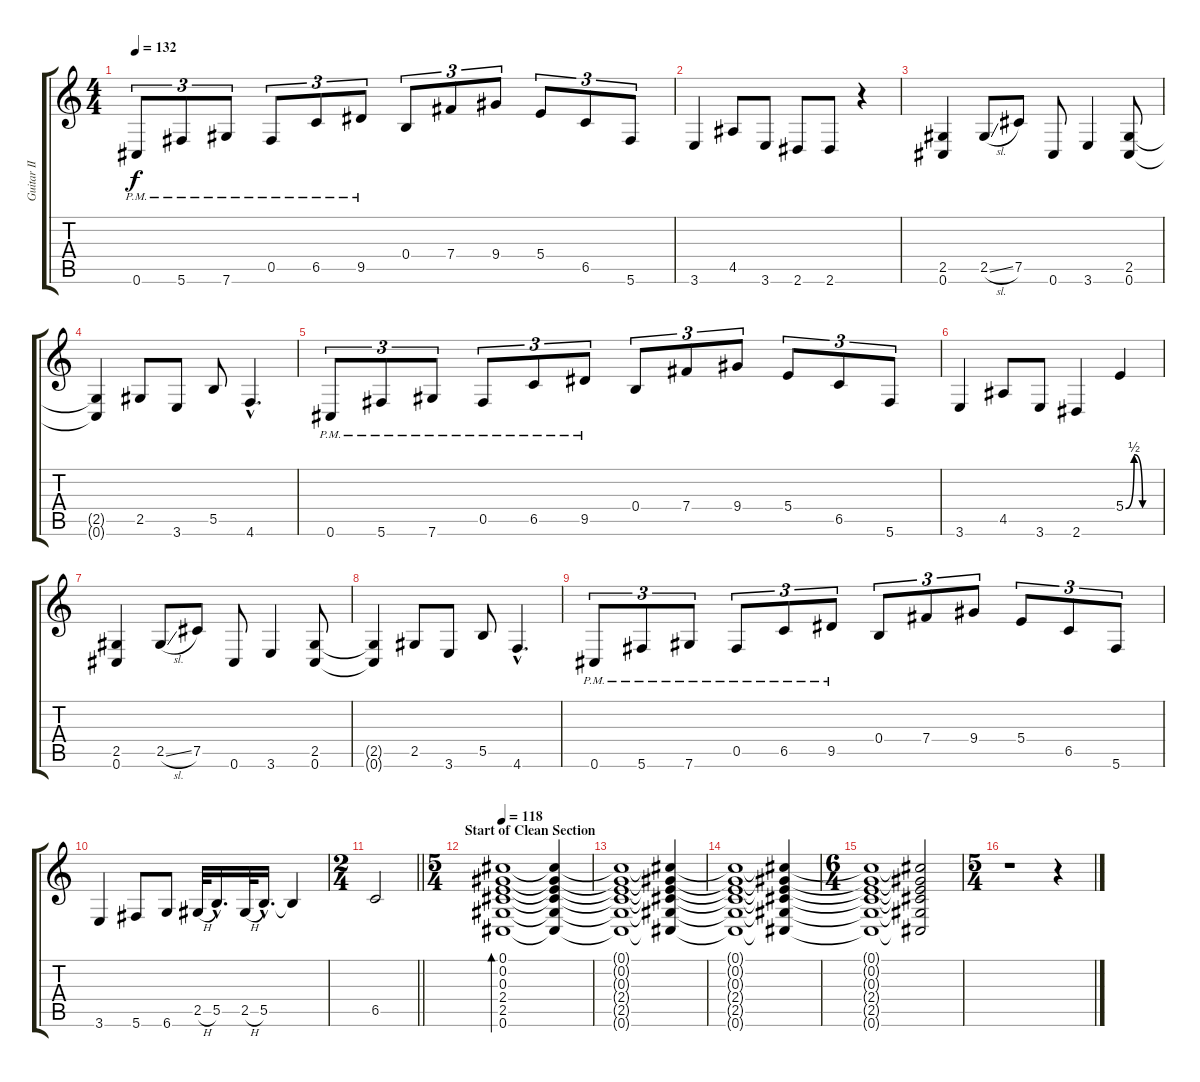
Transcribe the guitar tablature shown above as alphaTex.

\track ("Guitar II" "Guitar II") {instrument distortionguitar}
\staff {score tabs}
\tuning (Db4 Ab3 E3 B2 Gb2 Db2) {hide}
\ts (4 4)
\tempo 132
\clef g2
\ks c
0.6{pm}.8{tu (3 2) dy f} 5.6{pm}.8{tu (3 2)} 7.6{pm}.8{tu (3 2)} 0.5{pm}.8{tu (3 2)} 6.5{pm}.8{tu (3 2)} 9.5{pm}.8{tu (3 2)} 0.4.8{tu (3 2)} 7.4.8{tu (3 2)} 9.4.8{tu (3 2)} 5.4.8{tu (3 2)} 6.5.8{tu (3 2)} 5.6.8{tu (3 2)} |
3.6.4 4.5.8 3.6.8 2.6.8 2.6.8 r.4 |
(2.5 0.6).4 2.5{sl}.8 7.5.8 0.6.8 3.6.4 (2.5 0.6).8 |
(2.5{t} 0.6{t}).4 2.5.8 3.6.8 5.5.8 4.6{hac}.4{d} |
0.6{pm}.8{tu (3 2)} 5.6{pm}.8{tu (3 2)} 7.6{pm}.8{tu (3 2)} 0.5{pm}.8{tu (3 2)} 6.5{pm}.8{tu (3 2)} 9.5{pm}.8{tu (3 2)} 0.4.8{tu (3 2)} 7.4.8{tu (3 2)} 9.4.8{tu (3 2)} 5.4.8{tu (3 2)} 6.5.8{tu (3 2)} 5.6.8{tu (3 2)} |
3.6.4 4.5.8 3.6.8 2.6.4 5.4{be (custom 0 0 15 2 30 0 60 0)}.4{instrument guitarharmonics} |
(2.5 0.6).4{instrument distortionguitar} 2.5{sl}.8 7.5.8 0.6.8 3.6.4 (2.5 0.6).8 |
(2.5{t} 0.6{t}).4 2.5.8 3.6.8 5.5.8 4.6{hac}.4{d} |
0.6{pm}.8{tu (3 2)} 5.6{pm}.8{tu (3 2)} 7.6{pm}.8{tu (3 2)} 0.5{pm}.8{tu (3 2)} 6.5{pm}.8{tu (3 2)} 9.5{pm}.8{tu (3 2)} 0.4.8{tu (3 2)} 7.4.8{tu (3 2)} 9.4.8{tu (3 2)} 5.4.8{tu (3 2)} 6.5.8{tu (3 2)} 5.6.8{tu (3 2)} |
3.6.4 5.6.8 6.6.8 2.5{h}.32 5.5{hac}.16{d} 2.5{h}.32 5.5{hac}.16{d} 5.5{t}.4 |
\ts (2 4)
\barLineRight lightlight
6.5.2 |
\ts (5 4)
\section ("" "Start of Clean Section")
\tempo 118
(0.1 0.2 0.3 2.4 2.5 0.6).1{bd 120 volume 13} (0.1{t} 0.2{t} 0.3{t} 2.4{t} 2.5{t} 0.6{t}).4{volume 3} |
(0.1{t} 0.2{t} 0.3{t} 2.4{t} 2.5{t} 0.6{t}).1 (0.1{t} 0.2{t} 0.3{t} 2.4{t} 2.5{t} 0.6{t}).4 |
(0.1{t} 0.2{t} 0.3{t} 2.4{t} 2.5{t} 0.6{t}).1 (0.1{t} 0.2{t} 0.3{t} 2.4{t} 2.5{t} 0.6{t}).4 |
\ts (6 4)
(0.1{t} 0.2{t} 0.3{t} 2.4{t} 2.5{t} 0.6{t}).1 (0.1{t} 0.2{t} 0.3{t} 2.4{t} 2.5{t} 0.6{t}).2 |
\ts (5 4)
r.1 r.4
